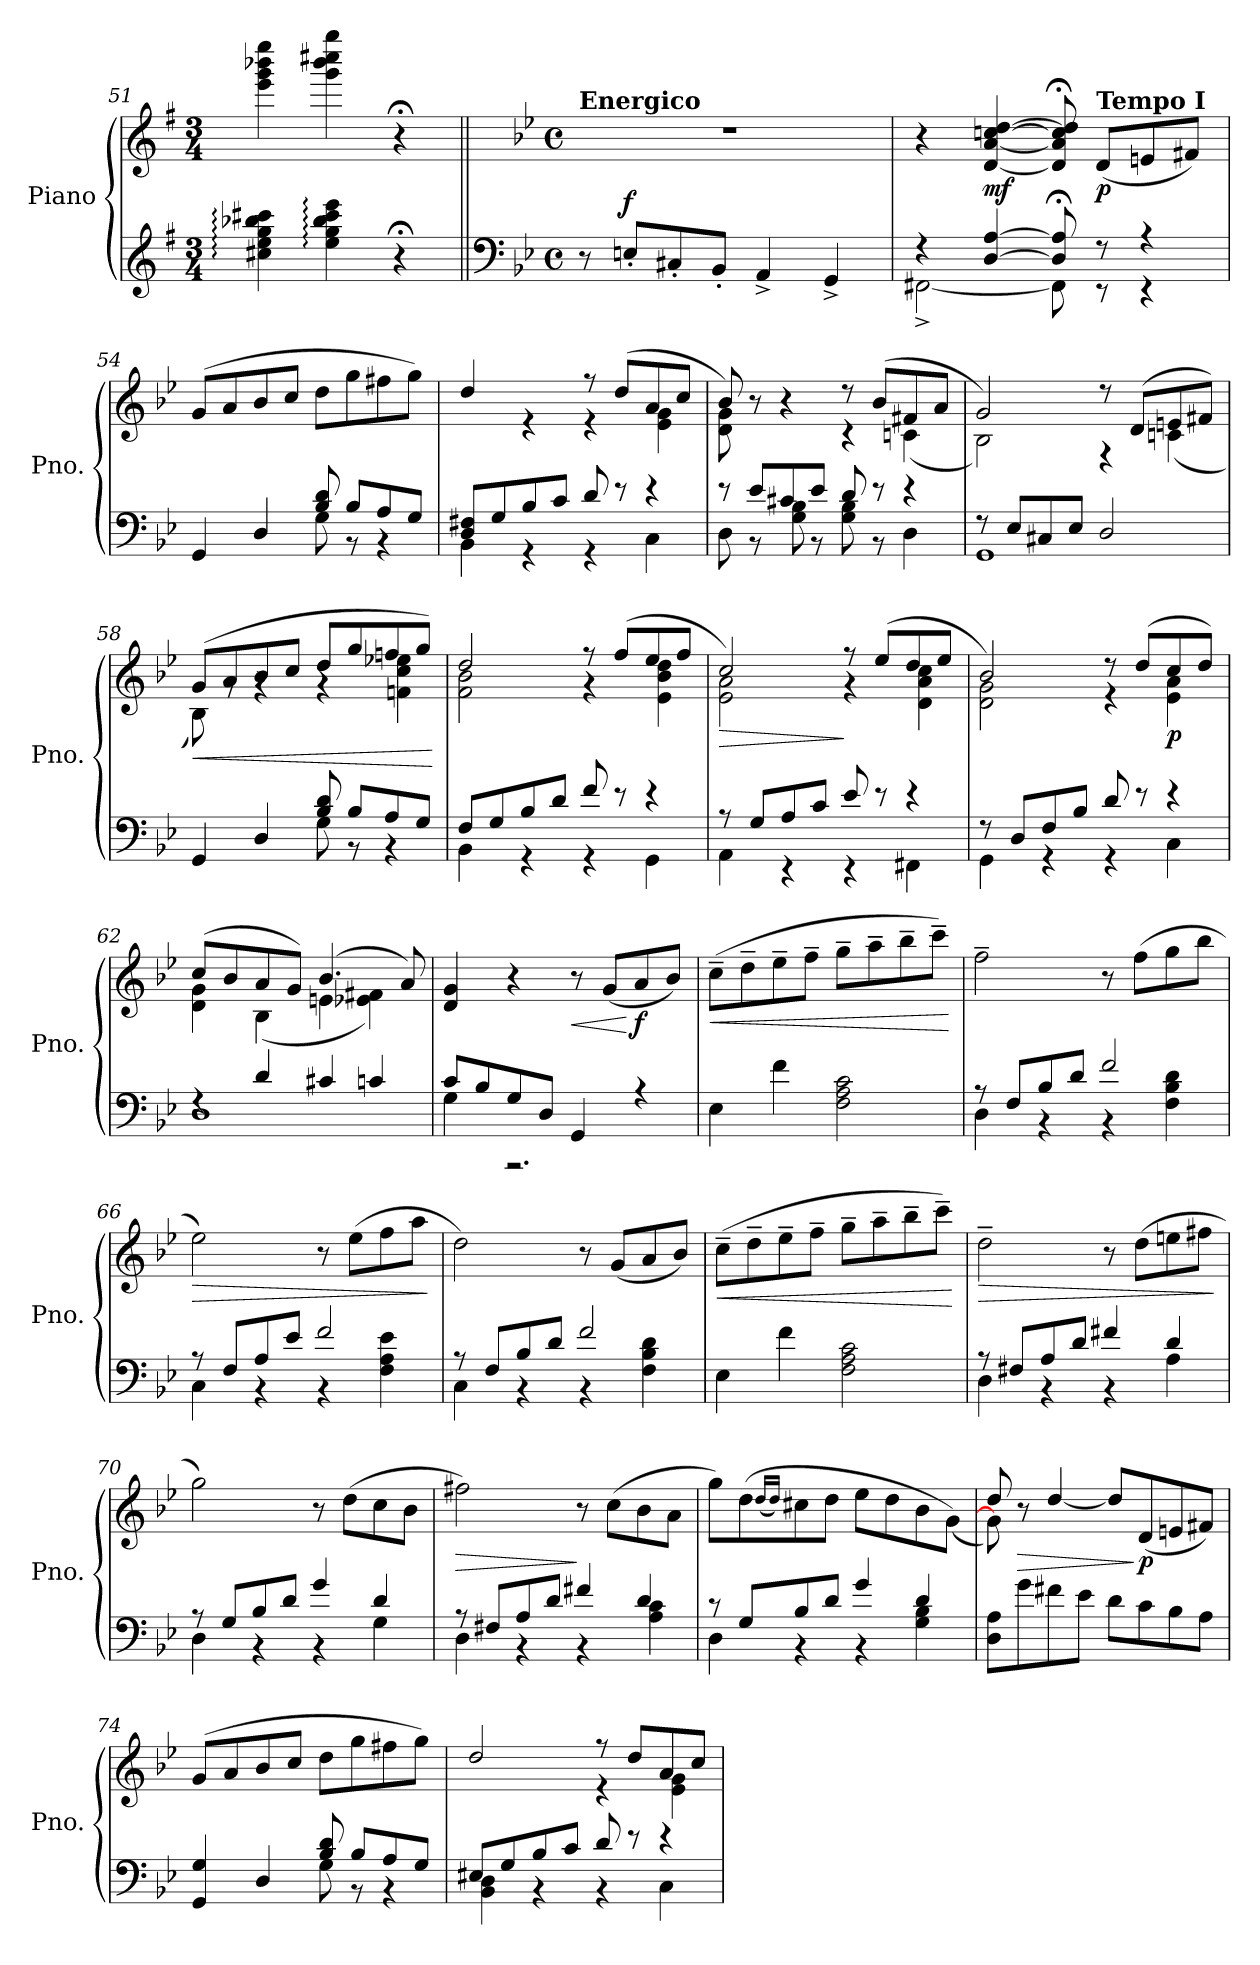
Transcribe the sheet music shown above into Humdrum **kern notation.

**kern	**kern	**dynam
*part1	*part1	*part1
*staff2	*staff1	*staff1/2
*I"Piano	*	*
*I'Pno.	*	*
!!LO:LB:g=z
*clefG2	*clefG2	*
*k[f#]	*k[f#]	*
*M3/4	*M3/4	*
=51	=51	=51
4cc#X\: 4ee\: 4gg\: 4bb-X\: 4ccc#X\:	4eee\ 4ggg\ 4bbb-X\ 4eeee\	.
4ee\: 4gg\: 4bb-\: 4ccc#\: 4eee\:	4ggg\ 4bbb-\ 4cccc#X\ 4gggg\	.
4r;<	4r;<	.
=52||	=52||	=52||
*clefF4	*	*
*k[b-e-]	*k[b-e-]	*
*M4/4	*M4/4	*
*met(c)	*met(c)	*
!	!LO:TX:a:B:t=Energico	!
8r	1r	.
!	!	!LO:DY:a=2
8En'/L	.	f
8C#X'/	.	.
8BB-'/J	.	.
4AA^/	.	.
4GG^/	.	.
=53	=53	=53
*^	*	*
4r	[2FF#X^\	4r	.
!	!	!	!LO:DY:b
[4D/ [4A/	.	[4d/ [4a/ [4ccn/ [4dd/	mf
8D/];< 8A/];<	8FF#\]	8d/];< 8a/];< 8cc/];< 8dd/];<	.
!	!	!LO:TX:a:B:t=Tempo I	!
!	!	!	!LO:DY:b
8r	8r	(8d/L	p
4r	4r	8en/	.
.	.	8f#X/J)	.
=54	=54	=54	=54
4GG/	2ryy	(8g/L	.
.	.	8a/	.
4D/	.	8b-/	.
.	.	8cc/J	.
8B-/ 8d/	8G\	8dd\L	.
8B-/L	8r	8gg\	.
8A/	4r	8ff#X\	.
8G/J	.	8gg\J)	.
!!LO:LB:g=z
=55	=55	=55	=55
*	*	*^	*
8D/ 8F#X/L	4BB-\	4dd/	2ryy	.
8G/	.	.	.	.
8B-/	4r	4re	.	.
8c/J	.	.	.	.
8d/	4r	8r	4r	.
8r	.	(8dd/L	.	.
4r	4C\	8a/	4e-\ 4g\	.
.	.	8cc/J	.	.
=56	=56	=56	=56	=56
8r	8D\	8b-/)	8d\ 8g\	.
8e-/L	8r	8r	4.ryy	.
8c#X/	8G\ 8B-\	4r	.	.
8e-/J	8r	.	.	.
8d/	8G\ 8B-\	8r	4r	.
8r	8r	(8b-/L	.	.
4r	4D\	8f#X/	(4cn\	.
.	.	8a/J	.	.
=57	=57	=57	=57	=57
8r	1GG	2g/)	2B-\)	.
8E-/L	.	.	.	.
8C#X/	.	.	.	.
8E-/J	.	.	.	.
2D/	.	8r	4r	.
.	.	(8d/L	.	.
.	.	8en/	(4cn\	.
.	.	8f#X/J)	.	.
=58	=58	=58	=58	=58
!	!	!	!	!LO:HP:b
4GG/	2ryy	(8g/L	8B-\)	<
.	.	8a/	8rg	.
4D/	.	8b-/	4rg	.
.	.	8cc/J	.	.
8B-/ 8d/	8G\	8dd/L	4rg	.
8B-/L	8r	8gg/	.	.
8A/	4r	8ffn/	4fn\ 4cc\ 4ee-X\	.
8G/J	.	8gg/J)	.	.
*v	*v	*	*	*
*	*v	*v	*
.	.	[
!!LO:LB:g=z
=59	=59	=59
*^	*^	*
8F/L	4BB-\	2dd/	2f\ 2b-\	.
8G/	.	.	.	.
8B-/	4r	.	.	.
8d/J	.	.	.	.
8f/	4r	8r	4r	.
8r	.	(8ff/L	.	.
4r	4GG\	8ee-/	4e-\ 4b-\ 4dd\	.
.	.	8ff/J	.	.
=60	=60	=60	=60	=60
!	!	!	!	!LO:HP:b
8r	4AA\	2cc/)	2e-\ 2a\	>
8G/L	.	.	.	.
8A/	4r	.	.	.
8c/J	.	.	.	.
8e-/	4r	8r	4r	]
8r	.	(8ee-/L	.	.
4r	4FF#X\	8dd/	4d\ 4a\ 4cc\	.
.	.	8ee-/J	.	.
=61	=61	=61	=61	=61
8r	4GG\	2b-/)	2d\ 2g\	.
8D/L	.	.	.	.
8F/	4r	.	.	.
8B-/J	.	.	.	.
8d/	4r	8r	4r	.
8r	.	(8dd/L	.	.
!	!	!	!	!LO:DY:b
4r	4C\	8cc/	4e-\ 4a\	p
.	.	8dd/J)	.	.
=62	=62	=62	=62	=62
4rF	1D	(8cc/L	4d\ 4g\	.
.	.	8b-/	.	.
4d/	.	8a/	(4B-\	.
.	.	8g/J)	.	.
4c#X/	.	(4.b-/	4en\	.
4cn/	.	.	4e-X\ 4f#X\)	.
.	.	8a/)	.	.
*	*	*v	*v	*
!!LO:PB:g=z
=63	=63	=63	=63
8c/L	4G\	4d/ 4g/	.
8B-/	.	.	.
8G/	2.r	4r	.
8D/J	.	.	.
!	!	!	!LO:HP:b
4GG/	.	8r	<
.	.	(8g/L	.
!	!	!	!LO:DY:n=1:b
4r	.	8a/	[ f
.	.	8b-/J)	.
*v	*v	*	*
=64	=64	=64
!	!	!LO:HP:b
4E-\	(8cc~\L	<
.	8dd~\	.
4f\	8ee-~\	.
.	8ff~\J	.
2F\ 2A\ 2c\	8gg~\L	.
.	8aa~\	.
.	8bb-~\	.
.	8ccc~\J)	.
.	.	[
=65	=65	=65
*^	*	*
8r	4D\	2ff~\	.
8F/L	.	.	.
8B-/	4r	.	.
8d/J	.	.	.
2f/	4r	8r	.
.	.	(8ff\L	.
.	4F\ 4B-\ 4d\	8gg\	.
.	.	8bb-\J	.
=66	=66	=66	=66
!	!	!	!LO:HP:b
8r	4C\	2ee-\)	>
8F/L	.	.	.
8A/	4r	.	.
8e-/J	.	.	.
2f/	4r	8r	.
.	.	(8ee-\L	.
.	4F\ 4A\ 4e-\	8ff\	.
.	.	8aa\J	.
*v	*v	*	*
.	.	]
!!LO:LB:g=z
=67	=67	=67
*^	*	*
8r	4C\	2dd\)	.
8F/L	.	.	.
8B-/	4r	.	.
8d/J	.	.	.
2f/	4r	8r	.
.	.	(8g/L	.
.	4F\ 4B-\ 4d\	8a/	.
.	.	8b-/J)	.
*v	*v	*	*
=68	=68	=68
!	!	!LO:HP:b
4E-\	(8cc~\L	<
.	8dd~\	.
4f\	8ee-~\	.
.	8ff~\J	.
2F\ 2A\ 2c\	8gg~\L	.
.	8aa~\	.
.	8bb-~\	.
.	8ccc~\J)	.
.	.	[
=69	=69	=69
*^	*	*
!	!	!	!LO:HP:b
8r	4D\	2dd~\	>
8F#X/L	.	.	.
8A/	4r	.	.
8d/J	.	.	.
4f#X/	4r	8r	.
.	.	(8dd\L	.
4d/	4A\	8een\	.
.	.	8ff#X\J	.
*v	*v	*	*
.	.	]
=70	=70	=70
*^	*	*
8r	4D\	2gg\)	.
8G/L	.	.	.
8B-/	4r	.	.
8d/J	.	.	.
4g/	4r	8r	.
.	.	(8dd\L	.
4d/	4G\	8cc\	.
.	.	8b-\J	.
!!LO:LB:g=z
=71	=71	=71	=71
!	!	!	!LO:HP:b
8r	4D\	2ff#X\)	>
8F#X/L	.	.	.
8A/	4r	.	.
8d/J	.	.	.
4f#X/	4r	8r	]
.	.	(8cc\L	.
4d/	4A\ 4c\	8b-\	.
.	.	8a\J	.
=72	=72	=72	=72
*	*	*^	*
8r	4D\	8gg\L)	2..ryy	.
8G/L	.	(8dd\	.	.
.	.	(16qdd/LL	.	.
.	.	16qdd/JJ)	.	.
8B-/	4r	8cc#X\	.	.
8d/J	.	8dd\J	.	.
4g/	4r	8ee-\L	.	.
.	.	8dd\	.	.
4d/	4G\ 4B-\	8b-\	.	.
.	.	8g\J)	([8g\yy	.
*v	*v	*	*	*
=73	=73	=73	=73
8D\ 8A\L	8dd/	8g\])	.
!	!	!	!LO:HP:b
8g\	8r	8ryy	>
8f#X\	[4dd/	4ryy	.
8e-\J	.	.	.
8d\L	8dd/L]	2ryy	.
!	!	!	!LO:DY:n=1:b
8c\	(8d/	.	] p
8B-\	8en/	.	.
8A\J	8f#X/J)	.	.
*	*v	*v	*
=74	=74	=74
*^	*	*
4GG/ 4G/	2ryy	(8g/L	.
.	.	8a/	.
4D/	.	8b-/	.
.	.	8cc/J	.
8B-/ 8d/	8G\	8dd\L	.
8B-/L	8r	8gg\	.
8A/	4r	8ff#X\	.
8G/J	.	8gg\J)	.
!!LO:LB:g=z
=75	=75	=75	=75
*	*	*^	*
8E#X/L	4BB-\ 4D\	2dd/	2ryy	.
8G/	.	.	.	.
8B-/	4r	.	.	.
8c/J	.	.	.	.
8d/	4r	8r	4r	.
8r	.	8dd/L	.	.
4r	4C\	8a/	4e-\ 4g\	.
.	.	8cc/J	.	.
*v	*v	*	*	*
*	*v	*v	*
=	=	=
*-	*-	*-
